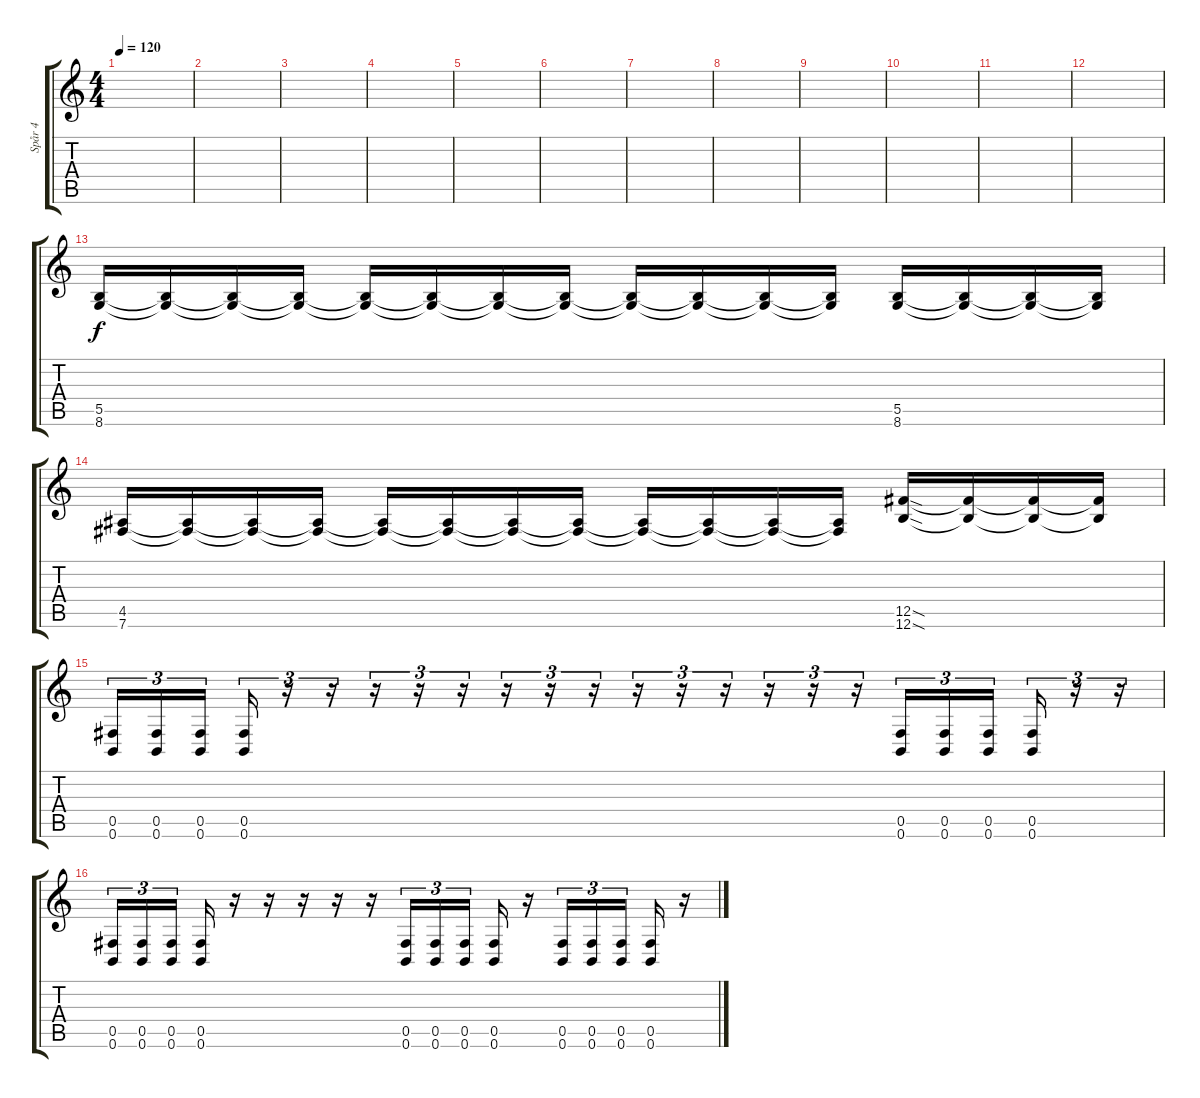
\track ("Spår 4" "Spår 4") {instrument distortionguitar}
\staff {score tabs}
\tuning (Db4 Ab3 E3 B2 Gb2 B1) {hide}
\ts (4 4)
\tempo 120
\clef g2
\ks c
|
|
|
|
|
|
|
|
|
|
|
|
(5.5 8.6).16 (5.5{t} 8.6{t}).16 (5.5{t} 8.6{t}).16 (5.5{t} 8.6{t}).16 (5.5{t} 8.6{t}).16 (5.5{t} 8.6{t}).16 (5.5{t} 8.6{t}).16 (5.5{t} 8.6{t}).16 (5.5{t} 8.6{t}).16 (5.5{t} 8.6{t}).16 (5.5{t} 8.6{t}).16 (5.5{t} 8.6{t}).16 (5.5 8.6).16 (5.5{t} 8.6{t}).16 (5.5{t} 8.6{t}).16 (5.5{t} 8.6{t}).16 |
(4.5 7.6).16 (4.5{t} 7.6{t}).16 (4.5{t} 7.6{t}).16 (4.5{t} 7.6{t}).16 (4.5{t} 7.6{t}).16 (4.5{t} 7.6{t}).16 (4.5{t} 7.6{t}).16 (4.5{t} 7.6{t}).16 (4.5{t} 7.6{t}).16 (4.5{t} 7.6{t}).16 (4.5{t} 7.6{t}).16 (4.5{t} 7.6{t}).16 (12.5{sod} 12.6{sod}).16 (12.5{t} 12.6{t}).16 (12.5{t} 12.6{t}).16 (12.5{t} 12.6{t}).16 |
(0.5 0.6).16{tu (3 2)} (0.5 0.6).16{tu (3 2)} (0.5 0.6).16{tu (3 2)} (0.5 0.6).16{tu (3 2)} r.16{tu (3 2)} r.16{tu (3 2)} r.16{tu (3 2)} r.16{tu (3 2)} r.16{tu (3 2)} r.16{tu (3 2)} r.16{tu (3 2)} r.16{tu (3 2)} r.16{tu (3 2)} r.16{tu (3 2)} r.16{tu (3 2)} r.16{tu (3 2)} r.16{tu (3 2)} r.16{tu (3 2)} (0.5 0.6).16{tu (3 2)} (0.5 0.6).16{tu (3 2)} (0.5 0.6).16{tu (3 2)} (0.5 0.6).16{tu (3 2)} r.16{tu (3 2)} r.16{tu (3 2)} |
(0.5 0.6).16{tu (3 2)} (0.5 0.6).16{tu (3 2)} (0.5 0.6).16{tu (3 2)} (0.5 0.6).16 r.16 r.16 r.16 r.16 r.16 (0.5 0.6).16{tu (3 2)} (0.5 0.6).16{tu (3 2)} (0.5 0.6).16{tu (3 2)} (0.5 0.6).16 r.16 (0.5 0.6).16{tu (3 2)} (0.5 0.6).16{tu (3 2)} (0.5 0.6).16{tu (3 2)} (0.5 0.6).16 r.16
